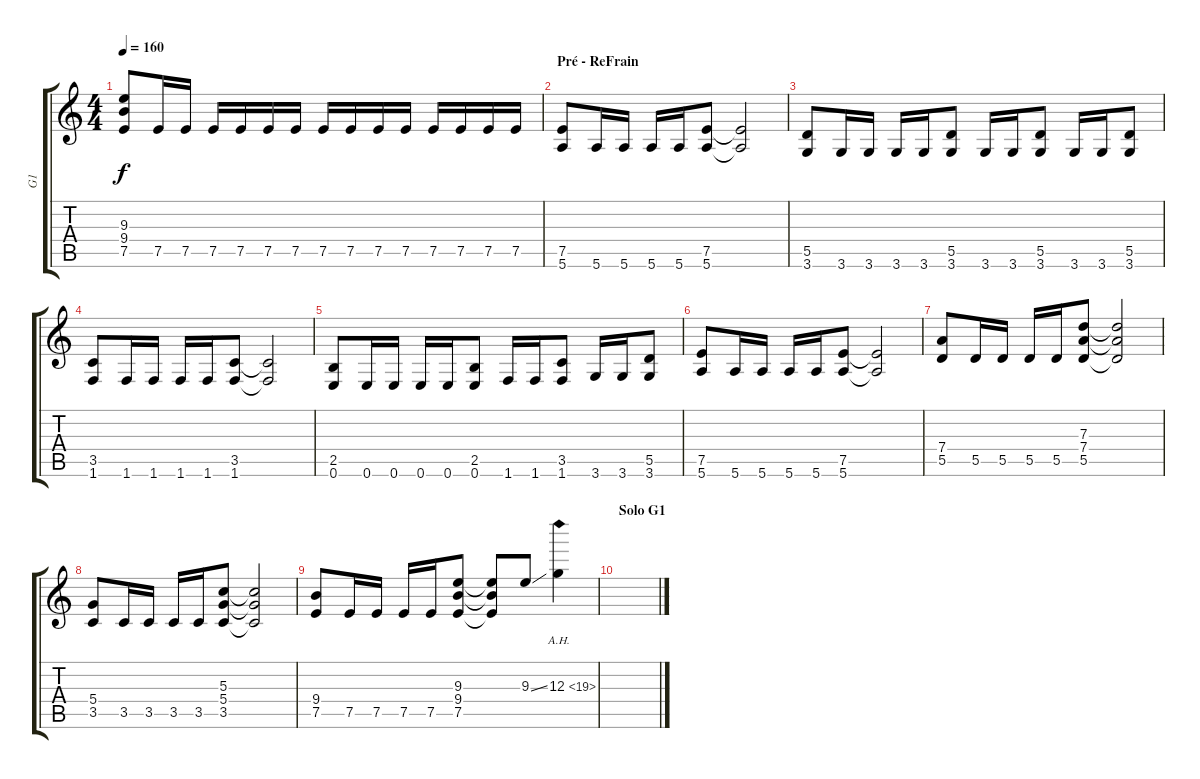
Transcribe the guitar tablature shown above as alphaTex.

\track ("G1" "G1") {instrument distortionguitar}
\staff {score tabs}
\tuning (E4 B3 G3 D3 A2 E2) {hide}
\ts (4 4)
\tempo 160
\clef g2
\ks c
(9.3 9.4 7.5).8{dy f} 7.5.16 7.5.16 7.5.16 7.5.16 7.5.16 7.5.16 7.5.16 7.5.16 7.5.16 7.5.16 7.5.16 7.5.16 7.5.16 7.5.16 |
\section ("" "Pré - ReFrain  ")
(7.5 5.6).8 5.6.16 5.6.16 5.6.16 5.6.16 (7.5 5.6).8 (7.5{t} 5.6{t}).2 |
(5.5 3.6).8 3.6.16 3.6.16 3.6.16 3.6.16 (5.5 3.6).8 3.6.16 3.6.16 (5.5 3.6).8 3.6.16 3.6.16 (5.5 3.6).8 |
(3.5 1.6).8 1.6.16 1.6.16 1.6.16 1.6.16 (3.5 1.6).8 (3.5{t} 1.6{t}).2 |
(2.5 0.6).8 0.6.16 0.6.16 0.6.16 0.6.16 (2.5 0.6).8 1.6.16 1.6.16 (3.5 1.6).8 3.6.16 3.6.16 (5.5 3.6).8 |
(7.5 5.6).8 5.6.16 5.6.16 5.6.16 5.6.16 (7.5 5.6).8 (7.5{t} 5.6{t}).2 |
(7.4 5.5).8 5.5.16 5.5.16 5.5.16 5.5.16 (7.3 7.4 5.5).8 (7.3{t} 7.4{t} 5.5{t}).2 |
(5.4 3.5).8 3.5.16 3.5.16 3.5.16 3.5.16 (5.3 5.4 3.5).8 (5.3{t} 5.4{t} 3.5{t}).2 |
(9.4 7.5).8 7.5.16 7.5.16 7.5.16 7.5.16 (9.3 9.4 7.5).8 (9.3{t} 9.4{t} 7.5{t}).8 9.3{ss}.8 12.3{ah 7}.4 |
\section ("" "Solo G1")
